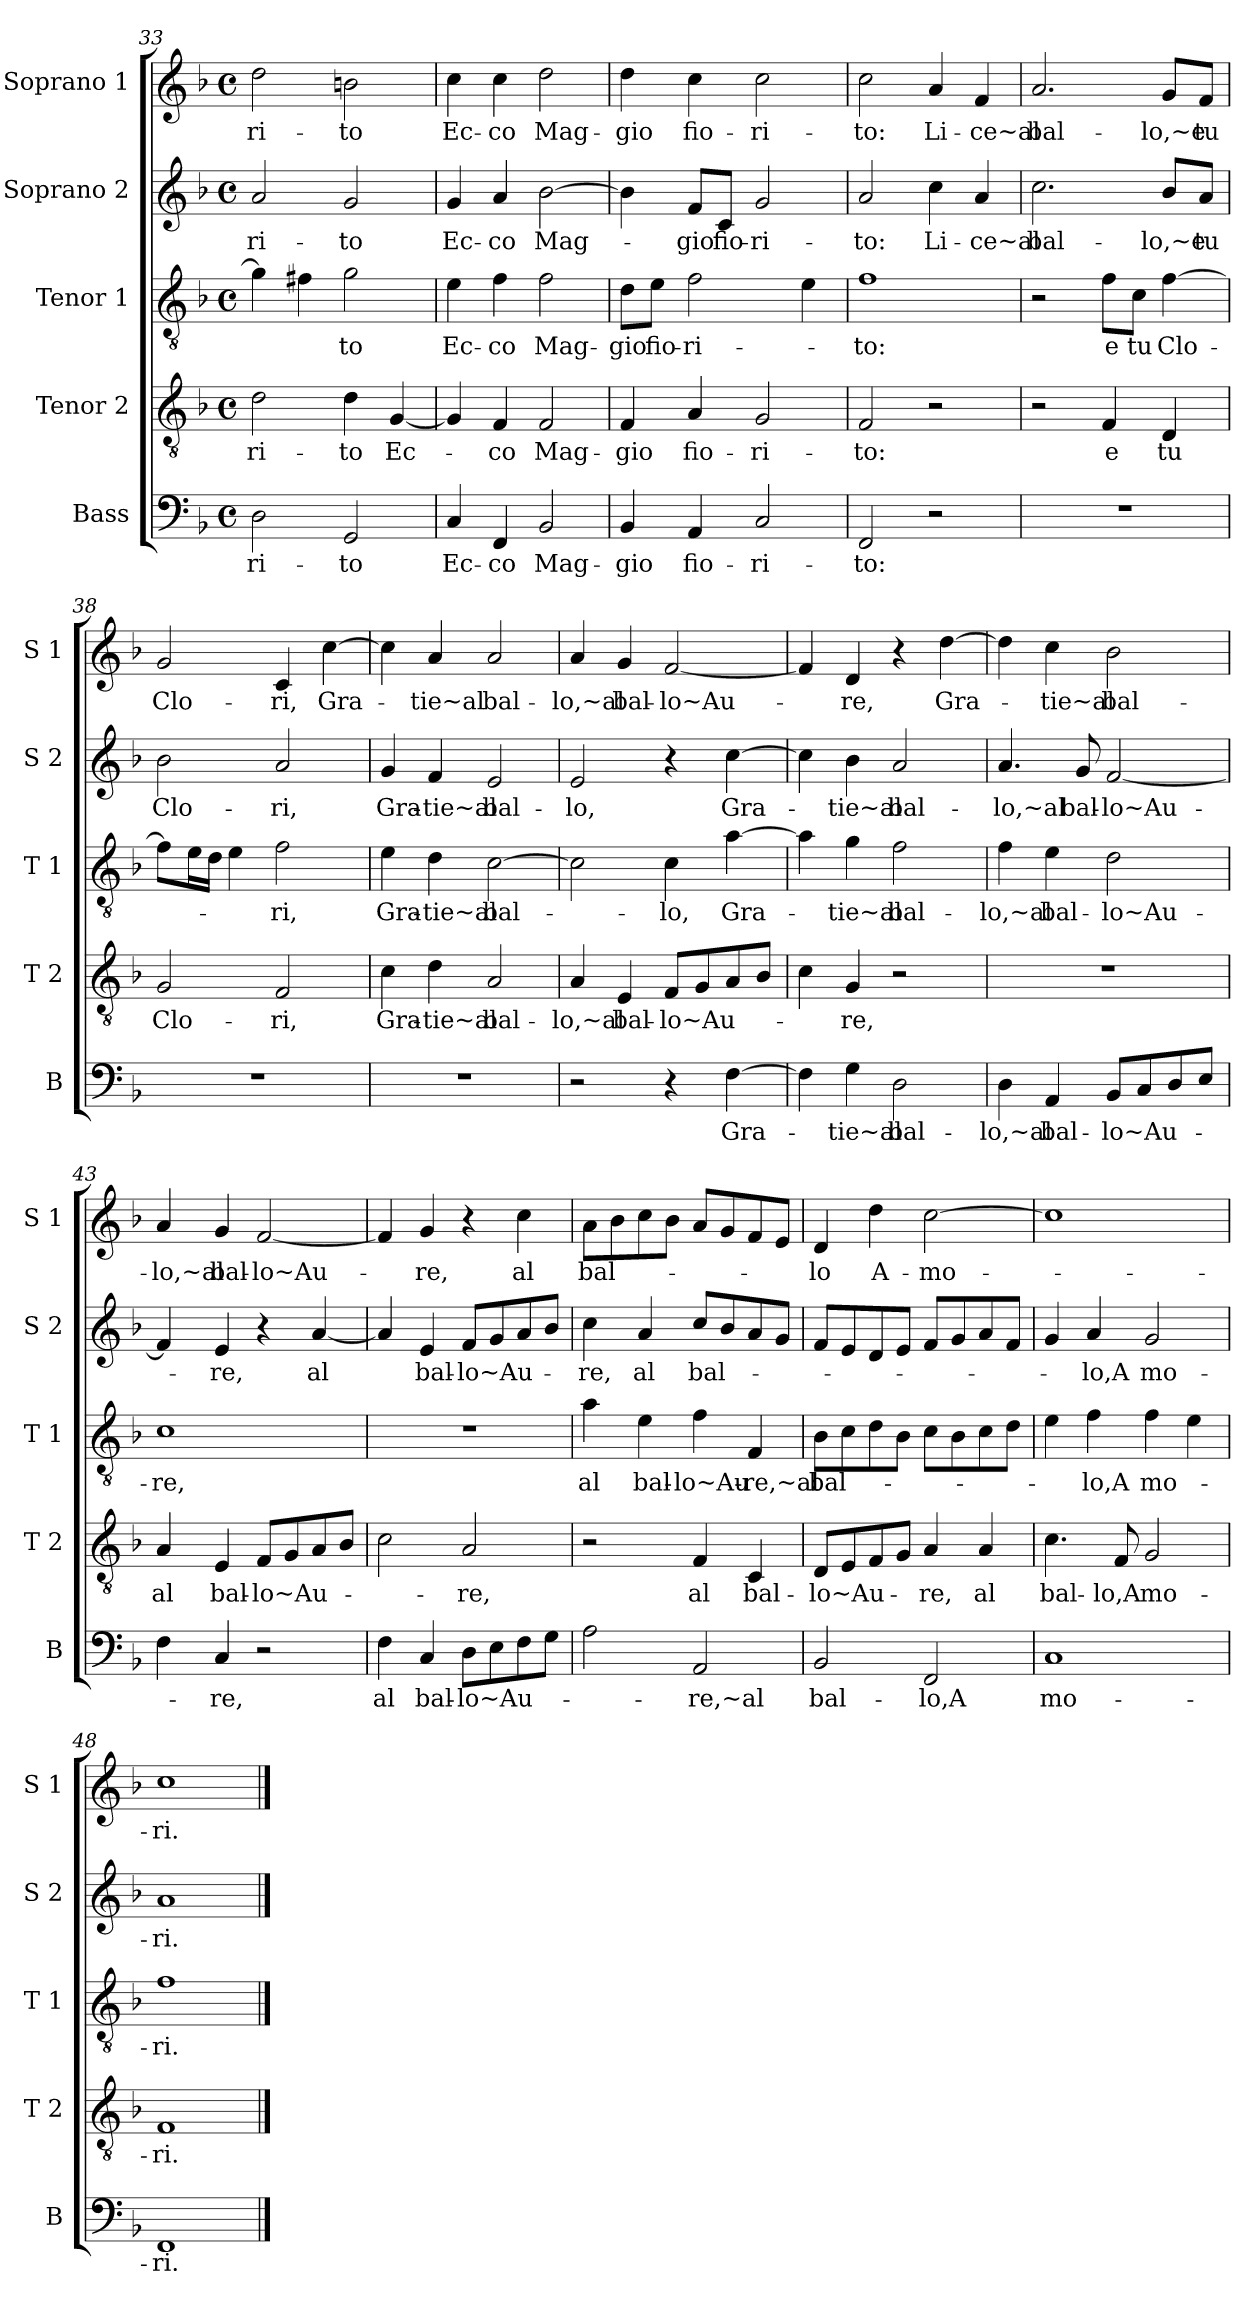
**kern	**text	**kern	**text	**kern	**text	**kern	**text	**kern	**text
*part5	*part5	*part4	*part4	*part3	*part3	*part2	*part2	*part1	*part1
*staff5	*staff5	*staff4	*staff4	*staff3	*staff3	*staff2	*staff2	*staff1	*staff1
*I"Bass	*	*I"Tenor 2	*	*I"Tenor 1	*	*I"Soprano 2	*	*I"Soprano 1	*
*I'B	*	*I'T 2	*	*I'T 1	*	*I'S 2	*	*I'S 1	*
!!LO:PB:g=z
*clefF4	*	*clefGv2	*	*clefGv2	*	*clefG2	*	*clefG2	*
*k[b-]	*	*k[b-]	*	*k[b-]	*	*k[b-]	*	*k[b-]	*
*F:	*	*F:	*	*F:	*	*F:	*	*F:	*
*M4/4	*	*M4/4	*	*M4/4	*	*M4/4	*	*M4/4	*
*met(c)	*	*met(c)	*	*met(c)	*	*met(c)	*	*met(c)	*
=33	=33	=33	=33	=33	=33	=33	=33	=33	=33
!	!LO:LY:b	!	!LO:LY:b	!	!	!	!LO:LY:b	!	!LO:LY:b
2D\	-ri-	2d\	-ri-	4g\]	.	2a/	-ri-	2dd\	-ri-
.	.	.	.	4f#X\	.	.	.	.	.
!	!LO:LY:b	!	!LO:LY:b	!	!LO:LY:b	!	!LO:LY:b	!	!LO:LY:b
2GG/	-to	4d\	-to	2g\	-to	2g/	-to	2bn\	-to
!	!	!	!LO:LY:b	!	!	!	!	!	!
.	.	[4G/	Ec-	.	.	.	.	.	.
=34	=34	=34	=34	=34	=34	=34	=34	=34	=34
!	!LO:LY:b	!	!	!	!LO:LY:b	!	!LO:LY:b	!	!LO:LY:b
4C/	Ec-	4G/]	.	4e\	Ec-	4g/	Ec-	4cc\	Ec-
!	!LO:LY:b	!	!LO:LY:b	!	!LO:LY:b	!	!LO:LY:b	!	!LO:LY:b
4FF/	-co	4F/	-co	4f\	-co	4a/	-co	4cc\	-co
!	!LO:LY:b	!	!LO:LY:b	!	!LO:LY:b	!	!LO:LY:b	!	!LO:LY:b
2BB-/	Mag-	2F/	Mag-	2f\	Mag-	[2b-\	Mag-	2dd\	Mag-
=35	=35	=35	=35	=35	=35	=35	=35	=35	=35
!	!LO:LY:b	!	!LO:LY:b	!	!LO:LY:b	!	!	!	!LO:LY:b
4BB-/	-gio	4F/	-gio	8d\L	-gio	4b-\]	.	4dd\	-gio
!	!	!	!	!	!LO:LY:b	!	!	!	!
.	.	.	.	8e\J	fio-	.	.	.	.
!	!LO:LY:b	!	!LO:LY:b	!	!LO:LY:b	!	!LO:LY:b	!	!LO:LY:b
4AA/	fio-	4A/	fio-	2f\	-ri-	8f/L	-gio	4cc\	fio-
!	!	!	!	!	!	!	!LO:LY:b	!	!
.	.	.	.	.	.	8c/J	fio-	.	.
!	!LO:LY:b	!	!LO:LY:b	!	!	!	!LO:LY:b	!	!LO:LY:b
2C/	-ri-	2G/	-ri-	.	.	2g/	-ri-	2cc\	-ri-
.	.	.	.	4e\	.	.	.	.	.
=36	=36	=36	=36	=36	=36	=36	=36	=36	=36
!	!LO:LY:b	!	!LO:LY:b	!	!LO:LY:b	!	!LO:LY:b	!	!LO:LY:b
2FF/	-to:	2F/	-to:	1f	-to:	2a/	-to:	2cc\	-to:
!	!	!	!	!	!	!	!LO:LY:b	!	!LO:LY:b
2r	.	2r	.	.	.	4cc\	Li-	4a/	Li-
!	!	!	!	!	!	!	!LO:LY:b	!	!LO:LY:b
.	.	.	.	.	.	4a/	-ce~al	4f/	-ce~al
=37	=37	=37	=37	=37	=37	=37	=37	=37	=37
!	!	!	!	!	!	!	!LO:LY:b	!	!LO:LY:b
1r	.	2r	.	2r	.	2.cc\	bal-	2.a/	bal-
!	!	!	!LO:LY:b	!	!LO:LY:b	!	!	!	!
.	.	4F/	e	8f\L	e	.	.	.	.
!	!	!	!	!	!LO:LY:b	!	!	!	!
.	.	.	.	8c\J	tu	.	.	.	.
!	!	!	!LO:LY:b	!	!LO:LY:b	!	!LO:LY:b	!	!LO:LY:b
.	.	4D/	tu	[4f\	Clo-	8b-/L	-lo,~e	8g/L	-lo,~e
!	!	!	!	!	!	!	!LO:LY:b	!	!LO:LY:b
.	.	.	.	.	.	8a/J	tu	8f/J	tu
=38	=38	=38	=38	=38	=38	=38	=38	=38	=38
!	!	!	!LO:LY:b	!	!	!	!LO:LY:b	!	!LO:LY:b
1r	.	2G/	Clo-	8f\L]	.	2b-\	Clo-	2g/	Clo-
.	.	.	.	16e\L	.	.	.	.	.
.	.	.	.	16d\JJ	.	.	.	.	.
.	.	.	.	4e\	.	.	.	.	.
!	!	!	!LO:LY:b	!	!LO:LY:b	!	!LO:LY:b	!	!LO:LY:b
.	.	2F/	-ri,	2f\	-ri,	2a/	-ri,	4c/	-ri,
!	!	!	!	!	!	!	!	!	!LO:LY:b
.	.	.	.	.	.	.	.	[4cc\	Gra-
!!LO:LB:g=z
=39	=39	=39	=39	=39	=39	=39	=39	=39	=39
!	!	!	!LO:LY:b	!	!LO:LY:b	!	!LO:LY:b	!	!
1r	.	4c\	Gra-	4e\	Gra-	4g/	Gra-	4cc\]	.
!	!	!	!LO:LY:b	!	!LO:LY:b	!	!LO:LY:b	!	!LO:LY:b
.	.	4d\	-tie~al	4d\	-tie~al	4f/	-tie~al	4a/	-tie~al
!	!	!	!LO:LY:b	!	!LO:LY:b	!	!LO:LY:b	!	!LO:LY:b
.	.	2A/	bal-	[2c\	bal-	2e/	bal-	2a/	bal-
=40	=40	=40	=40	=40	=40	=40	=40	=40	=40
!	!	!	!LO:LY:b	!	!	!	!LO:LY:b	!	!LO:LY:b
2r	.	4A/	-lo,~al	2c\]	.	2e/	-lo,	4a/	-lo,~al
!	!	!	!LO:LY:b	!	!	!	!	!	!LO:LY:b
.	.	4E/	bal-	.	.	.	.	4g/	bal-
!	!	!	!LO:LY:b	!	!LO:LY:b	!	!	!	!LO:LY:b
4r	.	8F/L	-lo~Au-	4c\	-lo,	4r	.	[2f/	-lo~Au-
.	.	8G/	.	.	.	.	.	.	.
!	!LO:LY:b	!	!	!	!LO:LY:b	!	!LO:LY:b	!	!
[4F\	Gra-	8A/	.	[4a\	Gra-	[4cc\	Gra-	.	.
.	.	8B-/J	.	.	.	.	.	.	.
=41	=41	=41	=41	=41	=41	=41	=41	=41	=41
4F\]	.	4c\	.	4a\]	.	4cc\]	.	4f/]	.
!	!LO:LY:b	!	!LO:LY:b	!	!LO:LY:b	!	!LO:LY:b	!	!LO:LY:b
4G\	-tie~al	4G/	-re,	4g\	-tie~al	4b-\	-tie~al	4d/	-re,
!	!LO:LY:b	!	!	!	!LO:LY:b	!	!LO:LY:b	!	!
2D\	bal-	2r	.	2f\	bal-	2a/	bal-	4r	.
!	!	!	!	!	!	!	!	!	!LO:LY:b
.	.	.	.	.	.	.	.	[4dd\	Gra-
=42	=42	=42	=42	=42	=42	=42	=42	=42	=42
!	!LO:LY:b	!	!	!	!LO:LY:b	!	!LO:LY:b	!	!
4D\	-lo,~al	1r	.	4f\	-lo,~al	4.a/	-lo,~al	4dd\]	.
!	!LO:LY:b	!	!	!	!LO:LY:b	!	!	!	!LO:LY:b
4AA/	bal-	.	.	4e\	bal-	.	.	4cc\	-tie~al
!	!	!	!	!	!	!	!LO:LY:b	!	!
.	.	.	.	.	.	8g/	bal-	.	.
!	!LO:LY:b	!	!	!	!LO:LY:b	!	!LO:LY:b	!	!LO:LY:b
8BB-/L	-lo~Au-	.	.	2d\	-lo~Au-	[2f/	-lo~Au-	2b-\	bal-
8C/	.	.	.	.	.	.	.	.	.
8D/	.	.	.	.	.	.	.	.	.
8E/J	.	.	.	.	.	.	.	.	.
=43	=43	=43	=43	=43	=43	=43	=43	=43	=43
!	!	!	!LO:LY:b	!	!LO:LY:b	!	!	!	!LO:LY:b
4F\	.	4A/	al	1c	-re,	4f/]	.	4a/	-lo,~al
!	!LO:LY:b	!	!LO:LY:b	!	!	!	!LO:LY:b	!	!LO:LY:b
4C/	-re,	4E/	bal-	.	.	4e/	-re,	4g/	bal-
!	!	!	!LO:LY:b	!	!	!	!	!	!LO:LY:b
2r	.	8F/L	-lo~Au-	.	.	4r	.	[2f/	-lo~Au-
.	.	8G/	.	.	.	.	.	.	.
!	!	!	!	!	!	!	!LO:LY:b	!	!
.	.	8A/	.	.	.	[4a/	al	.	.
.	.	8B-/J	.	.	.	.	.	.	.
!!LO:LB:g=z
=44	=44	=44	=44	=44	=44	=44	=44	=44	=44
!	!LO:LY:b	!	!	!	!	!	!	!	!
4F\	al	2c\	.	1r	.	4a/]	.	4f/]	.
!	!LO:LY:b	!	!	!	!	!	!LO:LY:b	!	!LO:LY:b
4C/	bal-	.	.	.	.	4e/	bal-	4g/	-re,
!	!LO:LY:b	!	!LO:LY:b	!	!	!	!LO:LY:b	!	!
8D\L	-lo~Au-	2A/	-re,	.	.	8f/L	-lo~Au-	4r	.
8E\	.	.	.	.	.	8g/	.	.	.
!	!	!	!	!	!	!	!	!	!LO:LY:b
8F\	.	.	.	.	.	8a/	.	4cc\	al
8G\J	.	.	.	.	.	8b-/J	.	.	.
=45	=45	=45	=45	=45	=45	=45	=45	=45	=45
!	!	!	!	!	!LO:LY:b	!	!LO:LY:b	!	!LO:LY:b
2A\	.	2r	.	4a\	al	4cc\	-re,	8a\L	bal-
.	.	.	.	.	.	.	.	8b-\	.
!	!	!	!	!	!LO:LY:b	!	!LO:LY:b	!	!
.	.	.	.	4e\	bal-	4a/	al	8cc\	.
.	.	.	.	.	.	.	.	8b-\J	.
!	!LO:LY:b	!	!LO:LY:b	!	!LO:LY:b	!	!LO:LY:b	!	!
2AA/	-re,~al	4F/	al	4f\	-lo~Au-	8cc/L	bal-	8a/L	.
.	.	.	.	.	.	8b-/	.	8g/	.
!	!	!	!LO:LY:b	!	!LO:LY:b	!	!	!	!
.	.	4C/	bal-	4F/	-re,~al	8a/	.	8f/	.
.	.	.	.	.	.	8g/J	.	8e/J	.
=46	=46	=46	=46	=46	=46	=46	=46	=46	=46
!	!LO:LY:b	!	!LO:LY:b	!	!LO:LY:b	!	!	!	!LO:LY:b
2BB-/	bal-	8D/L	-lo~Au-	8B-\L	bal-	8f/L	.	4d/	-lo
.	.	8E/	.	8c\	.	8e/	.	.	.
!	!	!	!	!	!	!	!	!	!LO:LY:b
.	.	8F/	.	8d\	.	8d/	.	4dd\	A-
.	.	8G/J	.	8B-\J	.	8e/J	.	.	.
!	!LO:LY:b	!	!LO:LY:b	!	!	!	!	!	!LO:LY:b
2FF/	-lo,A	4A/	-re,	8c\L	.	8f/L	.	[2cc\	-mo-
.	.	.	.	8B-\	.	8g/	.	.	.
!	!	!	!LO:LY:b	!	!	!	!	!	!
.	.	4A/	al	8c\	.	8a/	.	.	.
.	.	.	.	8d\J	.	8f/J	.	.	.
=47	=47	=47	=47	=47	=47	=47	=47	=47	=47
!	!LO:LY:b	!	!LO:LY:b	!	!	!	!	!	!
1C	mo-	4.c\	bal-	4e\	.	4g/	.	1cc]	.
!	!	!	!	!	!LO:LY:b	!	!LO:LY:b	!	!
.	.	.	.	4f\	-lo,A	4a/	-lo,A	.	.
!	!	!	!LO:LY:b	!	!	!	!	!	!
.	.	8F/	-lo,A	.	.	.	.	.	.
!	!	!	!LO:LY:b	!	!LO:LY:b	!	!LO:LY:b	!	!
.	.	2G/	mo-	4f\	mo-	2g/	mo-	.	.
.	.	.	.	4e\	.	.	.	.	.
=48	=48	=48	=48	=48	=48	=48	=48	=48	=48
!	!LO:LY:b	!	!LO:LY:b	!	!LO:LY:b	!	!LO:LY:b	!	!LO:LY:b
1FF	-ri.	1F	-ri.	1f	-ri.	1a	-ri.	1cc	-ri.
==	==	==	==	==	==	==	==	==	==
*-	*-	*-	*-	*-	*-	*-	*-	*-	*-
